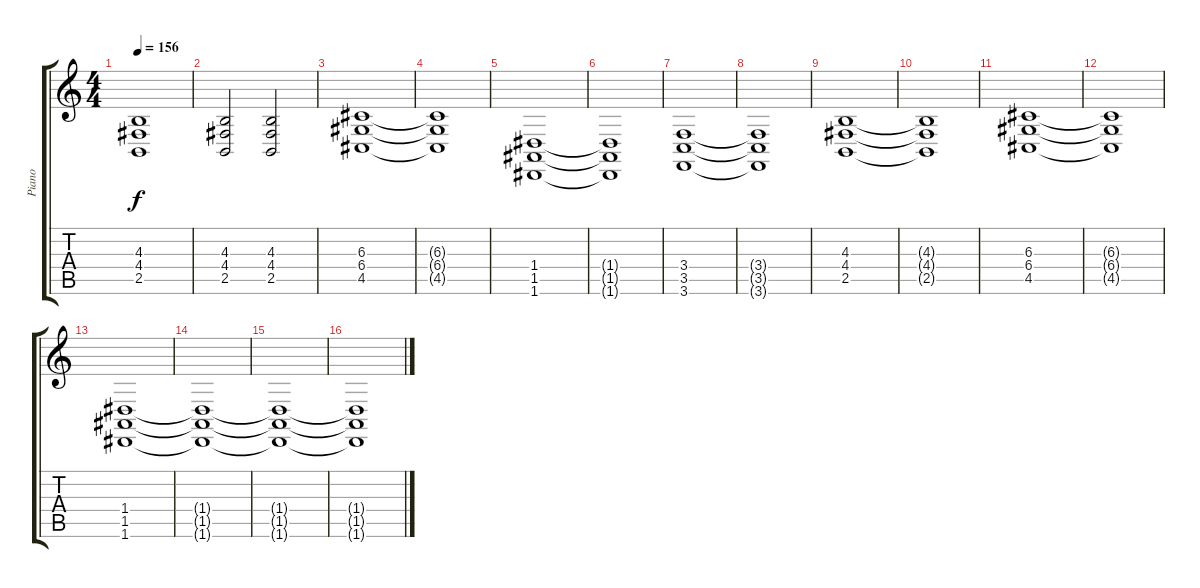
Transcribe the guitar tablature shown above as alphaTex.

\track ("Piano" "Piano") {instrument acousticgrandpiano}
\staff {score tabs}
\tuning (E4 B3 G3 D3 A2 D2) {hide}
\ts (4 4)
\tempo 156
\clef g2
\ks c
(4.3 4.4 2.5).1{dy f} |
(4.3 4.4 2.5).2 (4.3 4.4 2.5).2 |
(6.3 6.4 4.5).1 |
(6.3{t} 6.4{t} 4.5{t}).1 |
(1.4 1.5 1.6).1 |
(1.4{t} 1.5{t} 1.6{t}).1 |
(3.4 3.5 3.6).1 |
(3.4{t} 3.5{t} 3.6{t}).1 |
(4.3 4.4 2.5).1 |
(4.3{t} 4.4{t} 2.5{t}).1 |
(6.3 6.4 4.5).1 |
(6.3{t} 6.4{t} 4.5{t}).1 |
(1.4 1.5 1.6).1 |
(1.4{t} 1.5{t} 1.6{t}).1 |
(1.4{t} 1.5{t} 1.6{t}).1 |
(1.4{t} 1.5{t} 1.6{t}).1
